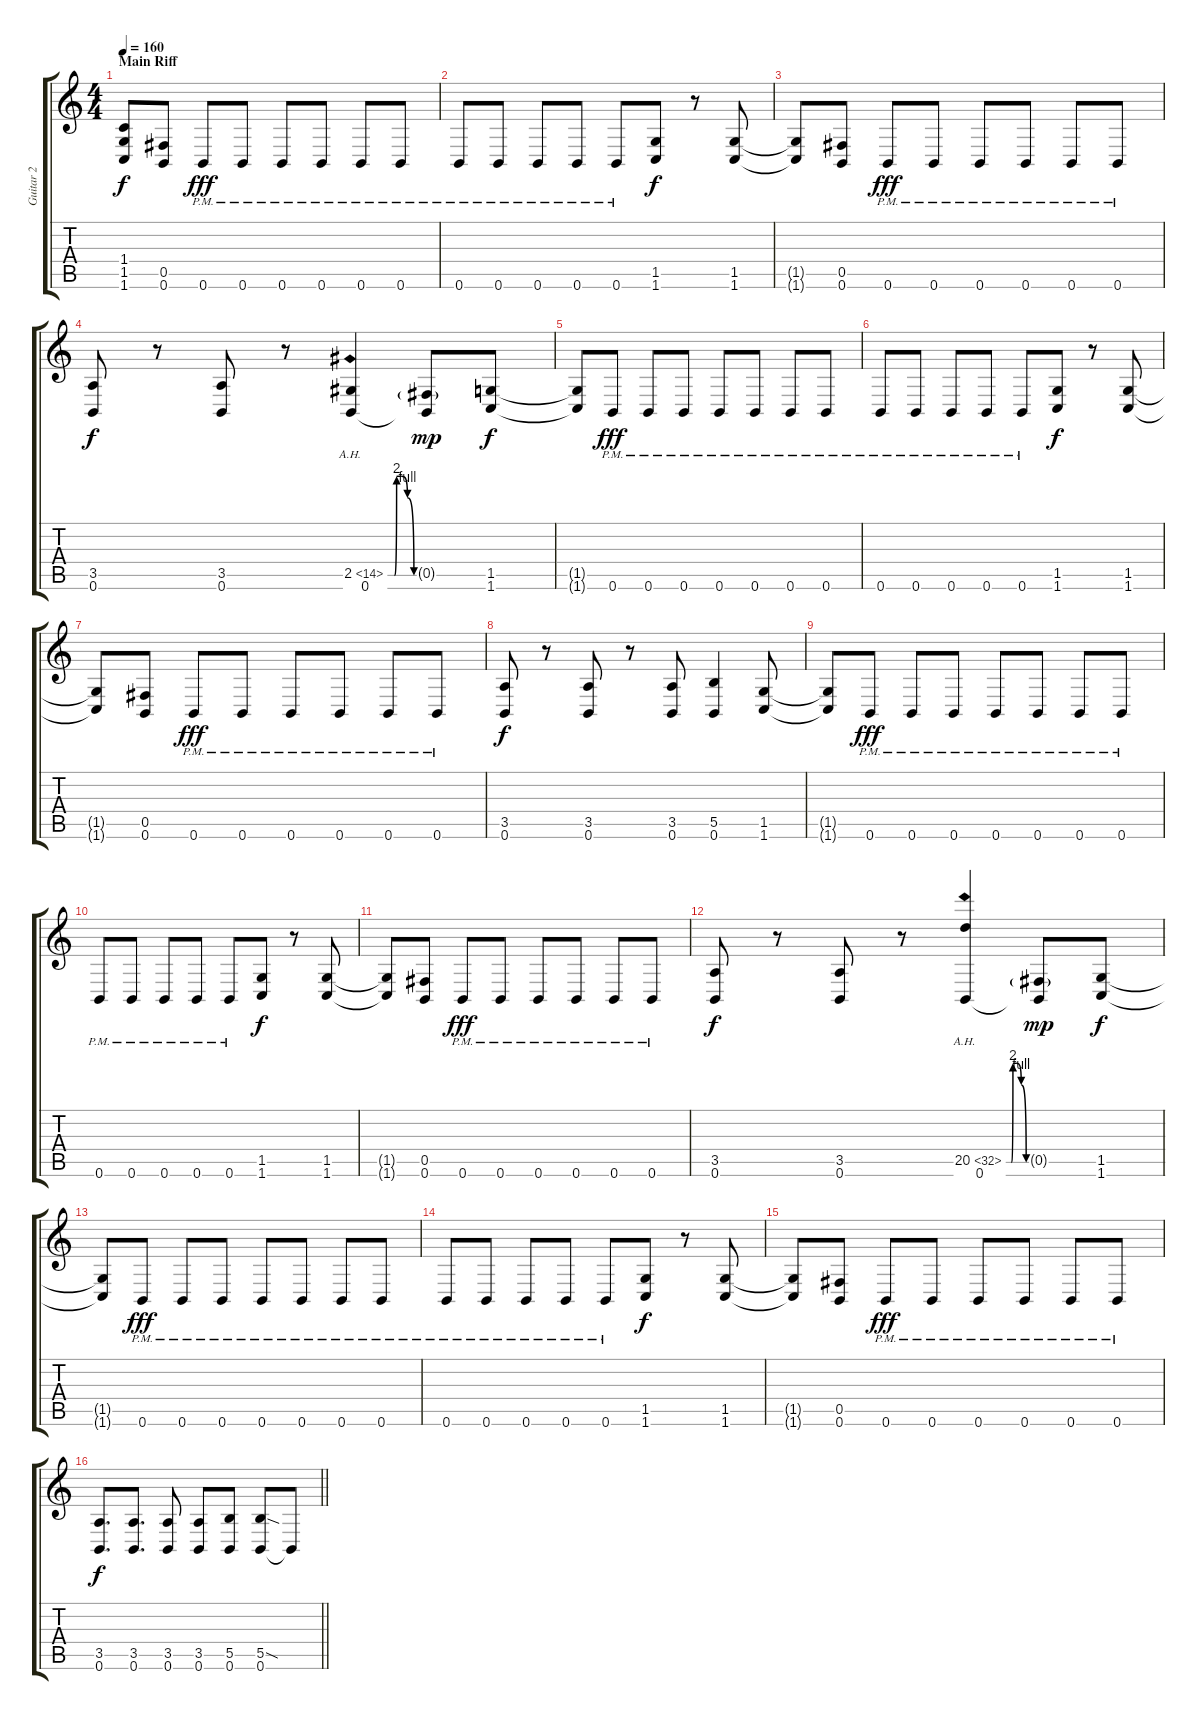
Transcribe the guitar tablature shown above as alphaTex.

\track ("Guitar 2" "Guitar 2") {instrument distortionguitar}
\staff {score tabs}
\tuning (Db4 Ab3 E3 B2 Gb2 B1) {hide}
\ts (4 4)
\section ("" "Main Riff")
\tempo 160
\clef g2
\ks c
(1.4 1.5 1.6).8{dy f} (0.5 0.6).8 0.6{pm}.8{dy fff} 0.6{pm}.8 0.6{pm}.8 0.6{pm}.8 0.6{pm}.8 0.6{pm}.8 |
0.6{pm}.8 0.6{pm}.8 0.6{pm}.8 0.6{pm}.8 0.6{pm}.8 (1.5 1.6).8{dy f} r.8 (1.5 1.6).8 |
(1.5{t} 1.6{t}).8 (0.5 0.6).8 0.6{pm}.8{dy fff} 0.6{pm}.8 0.6{pm}.8 0.6{pm}.8 0.6{pm}.8 0.6{pm}.8 |
(3.5 0.6).8{dy f} r.8 (3.5 0.6).8 r.8 (2.5{be (custom 0 0 15 0 20 8 32 8 45 4 60 0) ah 12} 0.6).4 (0.5{g} 0.6{t}).8{dy mp} (1.5 1.6).8{dy f} |
(1.5{t} 1.6{t}).8 0.6{pm}.8{dy fff} 0.6{pm}.8 0.6{pm}.8 0.6{pm}.8 0.6{pm}.8 0.6{pm}.8 0.6{pm}.8 |
0.6{pm}.8 0.6{pm}.8 0.6{pm}.8 0.6{pm}.8 0.6{pm}.8 (1.5 1.6).8{dy f} r.8 (1.5 1.6).8 |
(1.5{t} 1.6{t}).8 (0.5 0.6).8 0.6{pm}.8{dy fff} 0.6{pm}.8 0.6{pm}.8 0.6{pm}.8 0.6{pm}.8 0.6{pm}.8 |
(3.5 0.6).8{dy f} r.8 (3.5 0.6).8 r.8 (3.5 0.6).8 (5.5 0.6).4 (1.5 1.6).8 |
(1.5{t} 1.6{t}).8 0.6{pm}.8{dy fff} 0.6{pm}.8 0.6{pm}.8 0.6{pm}.8 0.6{pm}.8 0.6{pm}.8 0.6{pm}.8 |
0.6{pm}.8 0.6{pm}.8 0.6{pm}.8 0.6{pm}.8 0.6{pm}.8 (1.5 1.6).8{dy f} r.8 (1.5 1.6).8 |
(1.5{t} 1.6{t}).8 (0.5 0.6).8 0.6{pm}.8{dy fff} 0.6{pm}.8 0.6{pm}.8 0.6{pm}.8 0.6{pm}.8 0.6{pm}.8 |
(3.5 0.6).8{dy f} r.8 (3.5 0.6).8 r.8 (20.5{be (custom 0 0 15 0 20 8 32 8 45 4 60 0) ah 12} 0.6).4 (0.5{g} 0.6{t}).8{dy mp} (1.5 1.6).8{dy f} |
(1.5{t} 1.6{t}).8 0.6{pm}.8{dy fff} 0.6{pm}.8 0.6{pm}.8 0.6{pm}.8 0.6{pm}.8 0.6{pm}.8 0.6{pm}.8 |
0.6{pm}.8 0.6{pm}.8 0.6{pm}.8 0.6{pm}.8 0.6{pm}.8 (1.5 1.6).8{dy f} r.8 (1.5 1.6).8 |
(1.5{t} 1.6{t}).8 (0.5 0.6).8 0.6{pm}.8{dy fff} 0.6{pm}.8 0.6{pm}.8 0.6{pm}.8 0.6{pm}.8 0.6{pm}.8 |
\barLineRight lightlight
(3.5 0.6).8{d dy f} (3.5 0.6).8{d} (3.5 0.6).8 (3.5 0.6).8 (5.5 0.6).8 (5.5{sod} 0.6).8 0.6{t}.8
